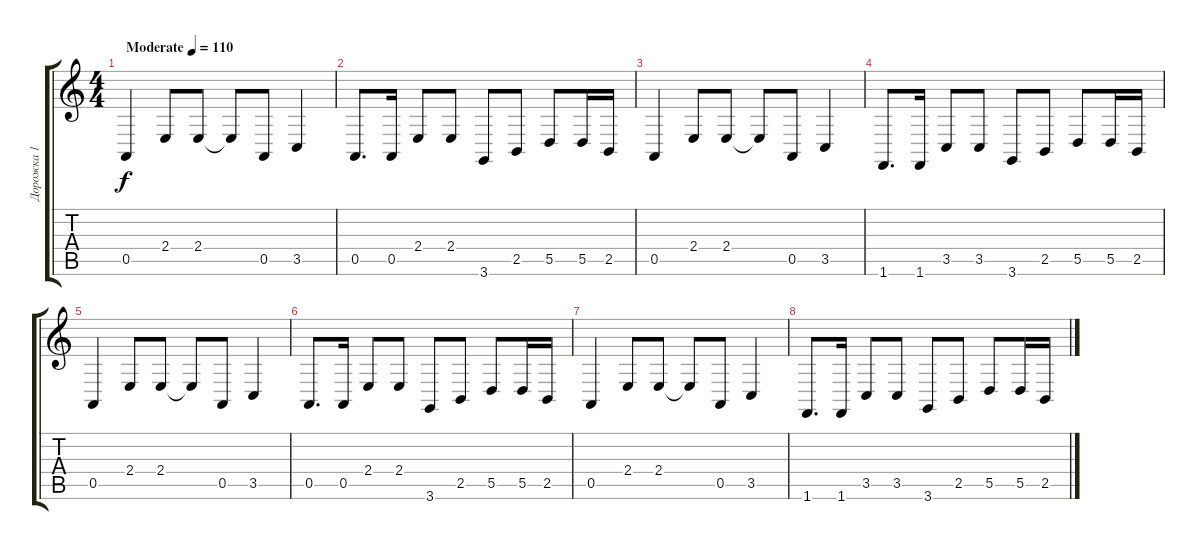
\track ("Дорожка 1" "Дорожка 1") {instrument electricgrandpiano}
\staff {score tabs}
\tuning (E4 B3 G3 D3 A2 E2) {hide}
\ts (4 4)
\tempo (110 "Moderate")
\clef g2
\ks c
0.5.4{dy f instrument electricgrandpiano} 2.4.8 2.4.8 2.4{t}.8 0.5.8 3.5.4 |
0.5.8{d} 0.5.16 2.4.8 2.4.8 3.6.8 2.5.8 5.5.8 5.5.16 2.5.16 |
0.5.4 2.4.8 2.4.8 2.4{t}.8 0.5.8 3.5.4 |
1.6.8{d} 1.6.16 3.5.8 3.5.8 3.6.8 2.5.8 5.5.8 5.5.16 2.5.16 |
0.5.4 2.4.8 2.4.8 2.4{t}.8 0.5.8 3.5.4 |
0.5.8{d} 0.5.16 2.4.8 2.4.8 3.6.8 2.5.8 5.5.8 5.5.16 2.5.16 |
0.5.4 2.4.8 2.4.8 2.4{t}.8 0.5.8 3.5.4 |
1.6.8{d} 1.6.16 3.5.8 3.5.8 3.6.8 2.5.8 5.5.8 5.5.16 2.5.16
